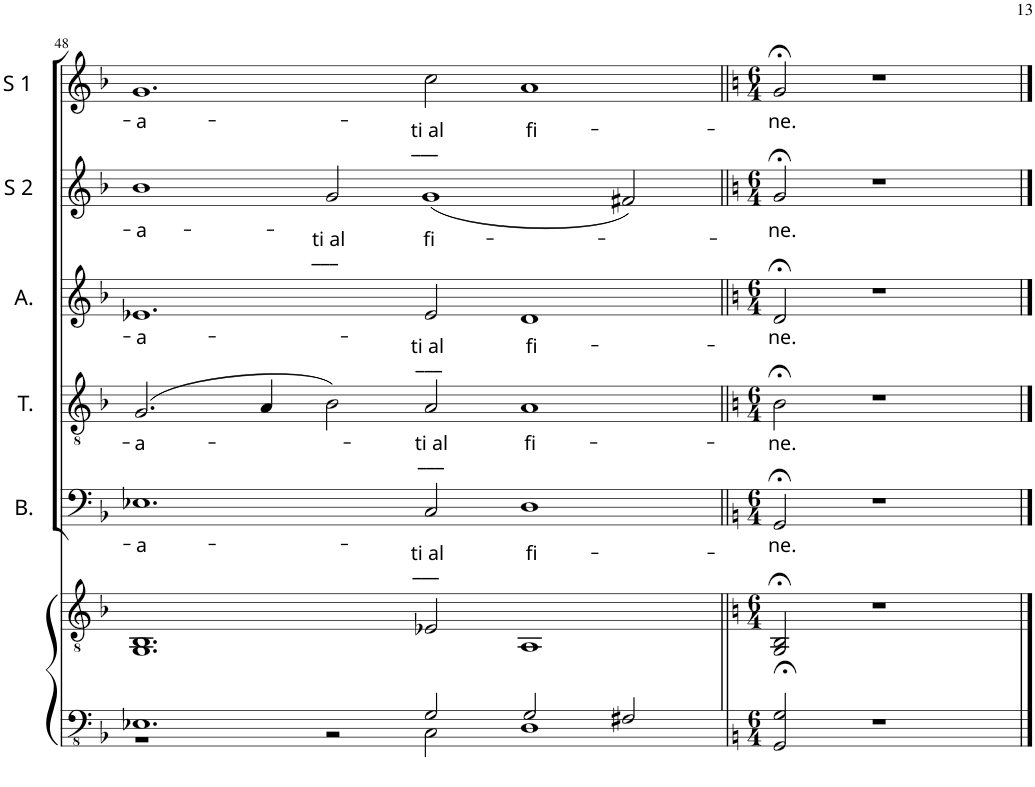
**kern	**kern	**kern	**text	**kern	**text	**kern	**text	**kern	**text	**kern	**text
*part6	*part6	*part5	*part5	*part4	*part4	*part3	*part3	*part2	*part2	*part1	*part1
*staff7	*staff6	*staff5	*staff5	*staff4	*staff4	*staff3	*staff3	*staff2	*staff2	*staff1	*staff1
*I"Piano	*	*I"B.	*	*I"T.	*	*I"A.	*	*I"S 2	*	*I"S 1	*
*I'Pno	*	*I'B.	*	*I'T.	*	*I'A.	*	*I'S 2	*	*I'S 1	*
!!LO:PB:g=z
*clefFv4	*clefGv2	*clefF4	*	*clefGv2	*	*clefG2	*	*clefG2	*	*clefG2	*
*k[b-]	*k[b-]	*k[b-]	*	*k[b-]	*	*k[b-]	*	*k[b-]	*	*k[b-]	*
*M6/2	*M6/2	*M6/2	*	*M6/2	*	*M6/2	*	*M6/2	*	*M6/2	*
=48	=48	=48	=48	=48	=48	=48	=48	=48	=48	=48	=48
*^	*	*	*	*	*	*	*	*	*	*	*
!	!	!	!	!LO:LY:b	!	!LO:LY:b	!	!LO:LY:b	!	!LO:LY:b	!	!LO:LY:b
1.EE-X	1r	1.GG 1.BB-	1.E-X	-a-	(2.G/	-a-	1.e-X	-a-	1b-	-a-	1.g	-a-
.	.	.	.	.	4A/	.	.	.	.	.	.	.
!	!	!	!	!	!	!	!	!	!LO:TX:b:B:t=___	!	!	!
!	!	!	!	!	!	!	!	!	!	!LO:LY:b	!	!
.	2r	.	.	.	2B-\)	.	.	.	2g/	-ti al	.	.
!	!	!	!	!	!	!	!	!	!	!	!LO:TX:b:B:t=___	!
!	!	!	!	!	!	!	!LO:TX:b:B:t=___	!	!	!	!	!
!	!	!	!	!	!LO:TX:b:B:t=___	!	!	!	!	!	!	!
!	!	!	!LO:TX:b:B:t=___	!	!	!	!	!	!	!	!	!
!	!	!	!	!LO:LY:b	!	!LO:LY:b	!	!LO:LY:b	!	!LO:LY:b	!	!LO:LY:b
2GG/	2CC\	2E-X/	2C/	-ti al	2A/	-ti al	2e-/	-ti al	(1g	fi-	2cc\	-ti al
!	!	!	!	!LO:LY:b	!	!LO:LY:b	!	!LO:LY:b	!	!	!	!LO:LY:b
2GG/	1DD	1AA	1D	fi-	1A	fi-	1d	fi-	.	.	1a	fi-
2FF#X/	.	.	.	.	.	.	.	.	2f#X/)	.	.	.
*v	*v	*	*	*	*	*	*	*	*	*	*	*
=49||	=49||	=49||	=49||	=49||	=49||	=49||	=49||	=49||	=49||	=49||	=49||
*k[]	*k[]	*k[]	*	*k[]	*	*k[]	*	*k[]	*	*k[]	*
*M6/4	*M6/4	*M6/4	*	*M6/4	*	*M6/4	*	*M6/4	*	*M6/4	*
!	!	!	!LO:LY:b	!	!LO:LY:b	!	!LO:LY:b	!	!LO:LY:b	!	!LO:LY:b
2GGG/;< 2GG/;<	2GG/;< 2BB/;<	2GG;</	-ne.	2B;<\	-ne.	2d;</	-ne.	2g;</	-ne.	2g;</	-ne.
1r	1r	1r	.	1r	.	1r	.	1r	.	1r	.
==	==	==	==	==	==	==	==	==	==	==	==
*-	*-	*-	*-	*-	*-	*-	*-	*-	*-	*-	*-
